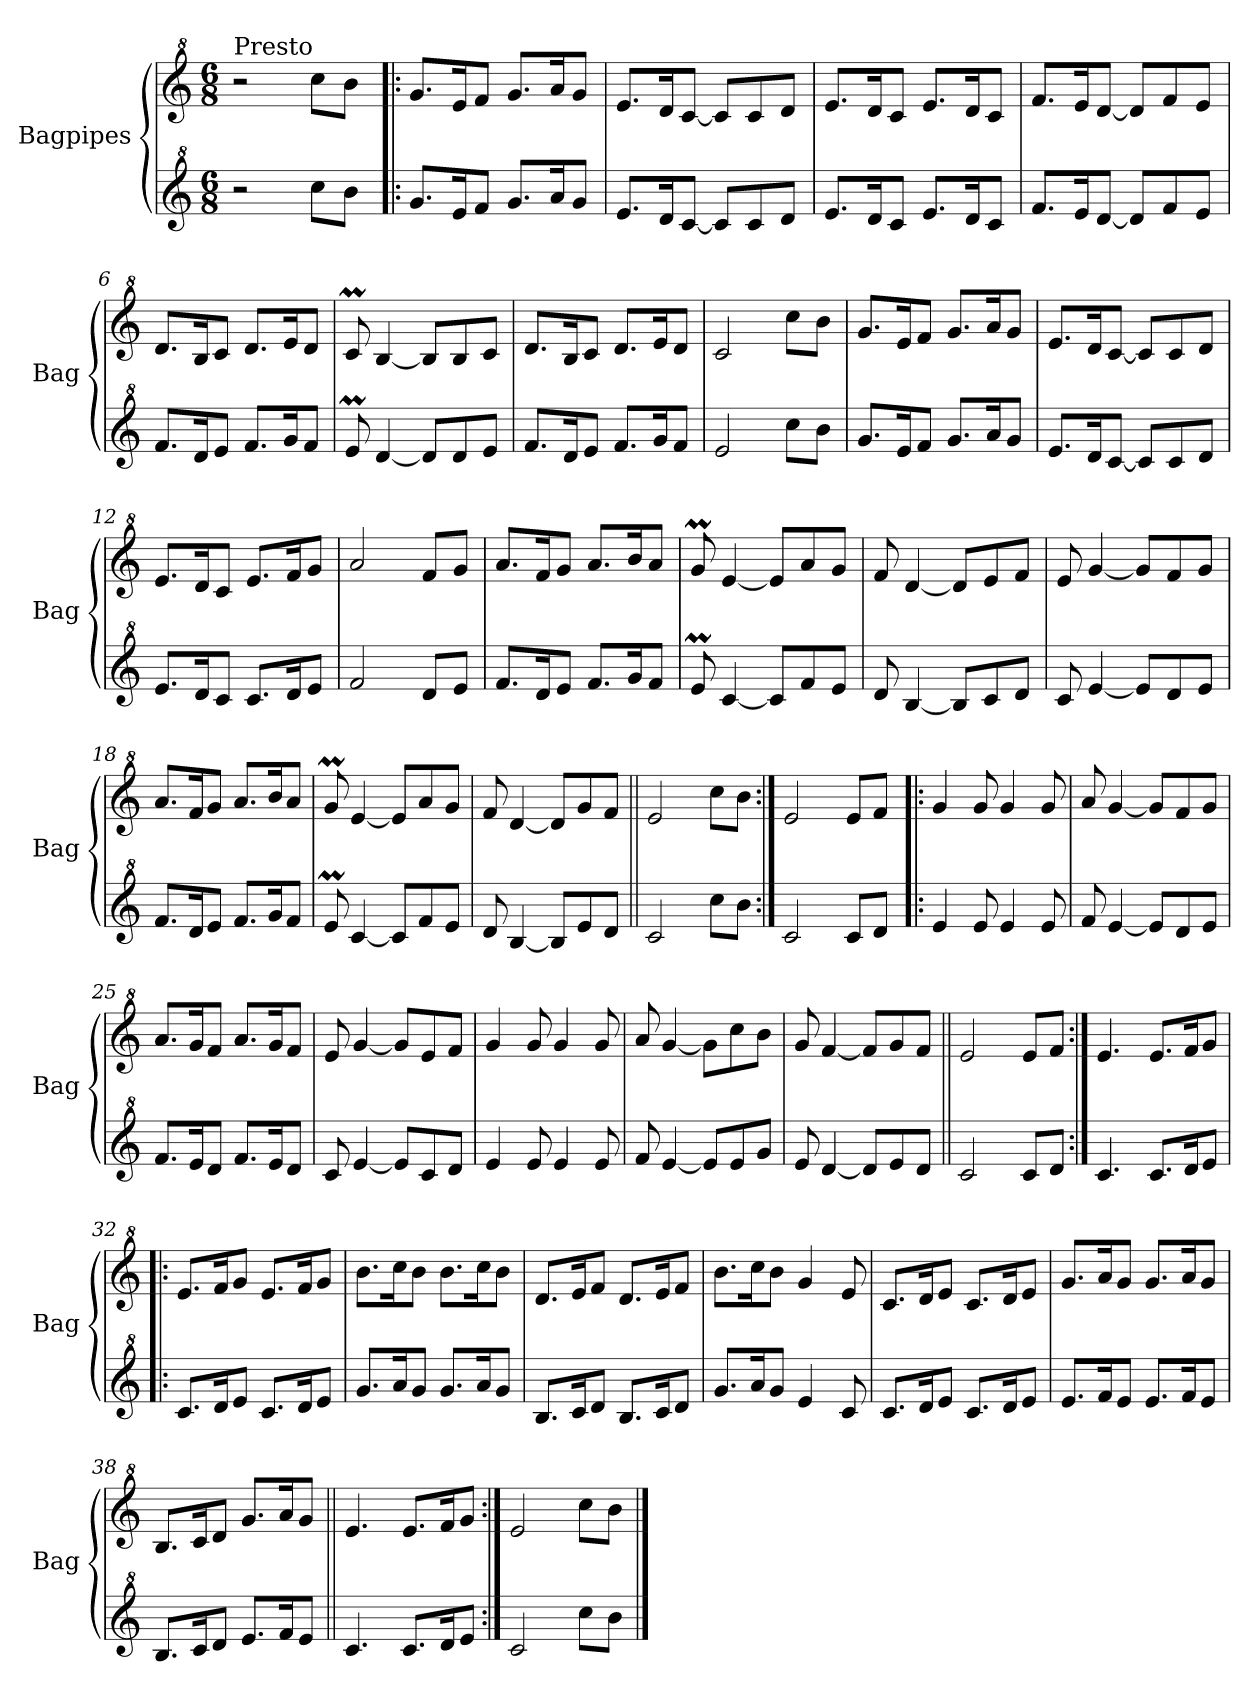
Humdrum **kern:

**kern	**kern
*part2	*part1
*staff2	*staff1
*I"Bagpipes	*I"Bagpipes
*I'Bag	*I'Bag
*clefG^2	*clefG^2
*k[]	*k[]
*C:	*C:
*M6/8	*M6/8
=1	=1
!	!LO:TX:a:t=Presto
2r	2r
8ccc\L	8ccc\L
8bb\J	8bb\J
=2!|:	=2!|:
8.gg/L	8.gg/L
16ee/K	16ee/K
8ff/J	8ff/J
8.gg/L	8.gg/L
16aa/K	16aa/K
8gg/J	8gg/J
=3	=3
8.ee/L	8.ee/L
16dd/K	16dd/K
[8cc/J	[8cc/J
8cc/L]	8cc/L]
8cc/	8cc/
8dd/J	8dd/J
=4	=4
8.ee/L	8.ee/L
16dd/K	16dd/K
8cc/J	8cc/J
8.ee/L	8.ee/L
16dd/K	16dd/K
8cc/J	8cc/J
=5	=5
8.ff/L	8.ff/L
16ee/K	16ee/K
[8dd/J	[8dd/J
8dd/L]	8dd/L]
8ff/	8ff/
8ee/J	8ee/J
=6	=6
8.ff/L	8.dd/L
16dd/K	16b/K
8ee/J	8cc/J
8.ff/L	8.dd/L
16gg/K	16ee/K
8ff/J	8dd/J
=7	=7
8eem/	8ccM/
[4dd/	[4b/
8dd/L]	8b/L]
8dd/	8b/
8ee/J	8cc/J
!!LO:LB:g=z
=8	=8
8.ff/L	8.dd/L
16dd/K	16b/K
8ee/J	8cc/J
8.ff/L	8.dd/L
16gg/K	16ee/K
8ff/J	8dd/J
=9	=9
2ee/	2cc/
8ccc\L	8ccc\L
8bb\J	8bb\J
=10	=10
8.gg/L	8.gg/L
16ee/K	16ee/K
8ff/J	8ff/J
8.gg/L	8.gg/L
16aa/K	16aa/K
8gg/J	8gg/J
=11	=11
8.ee/L	8.ee/L
16dd/K	16dd/K
[8cc/J	[8cc/J
8cc/L]	8cc/L]
8cc/	8cc/
8dd/J	8dd/J
=12	=12
8.ee/L	8.ee/L
16dd/K	16dd/K
8cc/J	8cc/J
8.cc/L	8.ee/L
16dd/K	16ff/K
8ee/J	8gg/J
=13	=13
2ff/	2aa/
8dd/L	8ff/L
8ee/J	8gg/J
=14	=14
8.ff/L	8.aa/L
16dd/K	16ff/K
8ee/J	8gg/J
8.ff/L	8.aa/L
16gg/K	16bb/K
8ff/J	8aa/J
!!LO:LB:g=z
=15	=15
8eem/	8ggM/
[4cc/	[4ee/
8cc/L]	8ee/L]
8ff/	8aa/
8ee/J	8gg/J
=16	=16
8dd/	8ff/
[4b/	[4dd/
8b/L]	8dd/L]
8cc/	8ee/
8dd/J	8ff/J
=17	=17
8cc/	8ee/
[4ee/	[4gg/
8ee/L]	8gg/L]
8dd/	8ff/
8ee/J	8gg/J
=18	=18
8.ff/L	8.aa/L
16dd/K	16ff/K
8ee/J	8gg/J
8.ff/L	8.aa/L
16gg/K	16bb/K
8ff/J	8aa/J
=19	=19
8eem/	8ggM/
[4cc/	[4ee/
8cc/L]	8ee/L]
8ff/	8aa/
8ee/J	8gg/J
=20	=20
8dd/	8ff/
[4b/	[4dd/
8b/L]	8dd/L]
8ee/	8gg/
8dd/J	8ff/J
=21||	=21||
2cc/	2ee/
8ccc\L	8ccc\L
8bb\J	8bb\J
=22:|!	=22:|!
2cc/	2ee/
8cc/L	8ee/L
8dd/J	8ff/J
!!LO:LB:g=z
=23!|:	=23!|:
4ee/	4gg/
8ee/	8gg/
4ee/	4gg/
8ee/	8gg/
=24	=24
8ff/	8aa/
[4ee/	[4gg/
8ee/L]	8gg/L]
8dd/	8ff/
8ee/J	8gg/J
=25	=25
8.ff/L	8.aa/L
16ee/K	16gg/K
8dd/J	8ff/J
8.ff/L	8.aa/L
16ee/K	16gg/K
8dd/J	8ff/J
=26	=26
8cc/	8ee/
[4ee/	[4gg/
8ee/L]	8gg/L]
8cc/	8ee/
8dd/J	8ff/J
=27	=27
4ee/	4gg/
8ee/	8gg/
4ee/	4gg/
8ee/	8gg/
=28	=28
8ff/	8aa/
[4ee/	[4gg/
8ee/L]	8gg\L]
8ee/	8ccc\
8gg/J	8bb\J
=29	=29
8ee/	8gg/
[4dd/	[4ff/
8dd/L]	8ff/L]
8ee/	8gg/
8dd/J	8ff/J
=30||	=30||
2cc/	2ee/
8cc/L	8ee/L
8dd/J	8ff/J
!!LO:LB:g=z
=31:|!	=31:|!
4.cc/	4.ee/
8.cc/L	8.ee/L
16dd/K	16ff/K
8ee/J	8gg/J
=32!|:	=32!|:
8.cc/L	8.ee/L
16dd/K	16ff/K
8ee/J	8gg/J
8.cc/L	8.ee/L
16dd/K	16ff/K
8ee/J	8gg/J
=33	=33
8.gg/L	8.bb\L
16aa/K	16ccc\K
8gg/J	8bb\J
8.gg/L	8.bb\L
16aa/K	16ccc\K
8gg/J	8bb\J
=34	=34
8.b/L	8.dd/L
16cc/K	16ee/K
8dd/J	8ff/J
8.b/L	8.dd/L
16cc/K	16ee/K
8dd/J	8ff/J
=35	=35
8.gg/L	8.bb\L
16aa/K	16ccc\K
8gg/J	8bb\J
4ee/	4gg/
8cc/	8ee/
=36	=36
8.cc/L	8.cc/L
16dd/K	16dd/K
8ee/J	8ee/J
8.cc/L	8.cc/L
16dd/K	16dd/K
8ee/J	8ee/J
=37	=37
8.ee/L	8.gg/L
16ff/K	16aa/K
8ee/J	8gg/J
8.ee/L	8.gg/L
16ff/K	16aa/K
8ee/J	8gg/J
!!LO:LB:g=z
=38	=38
8.b/L	8.b/L
16cc/K	16cc/K
8dd/J	8dd/J
8.ee/L	8.gg/L
16ff/K	16aa/K
8ee/J	8gg/J
=39||	=39||
4.cc/	4.ee/
8.cc/L	8.ee/L
16dd/K	16ff/K
8ee/J	8gg/J
=40:|!	=40:|!
2cc/	2ee/
8ccc\L	8ccc\L
8bb\J	8bb\J
==	==
*-	*-
